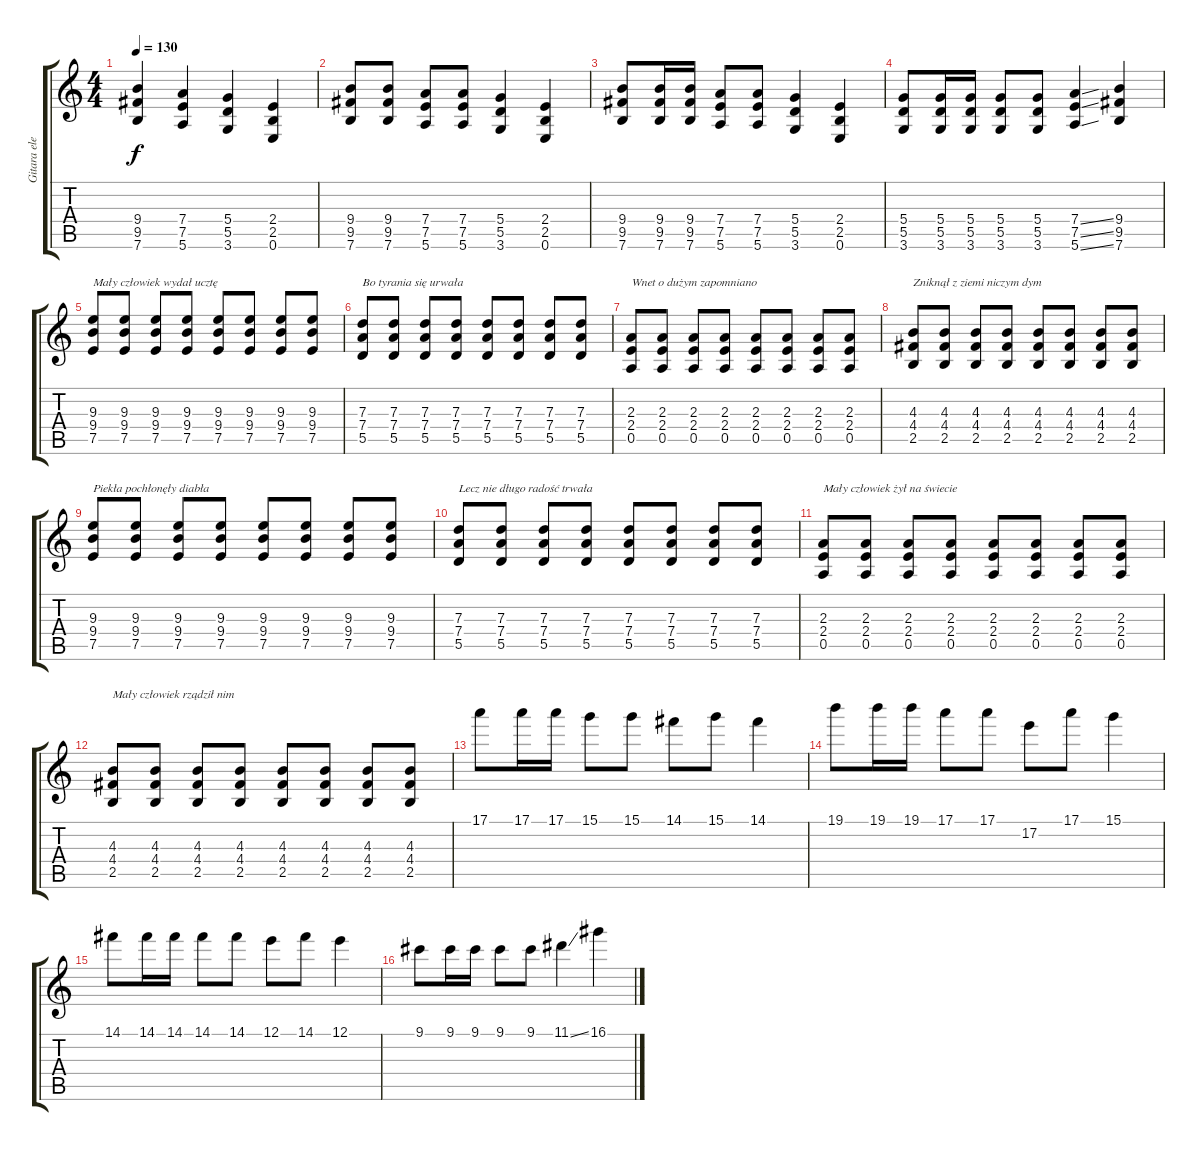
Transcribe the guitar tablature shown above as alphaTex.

\track ("Gitara elektryczna" "Gitara ele") {instrument distortionguitar}
\staff {score tabs}
\tuning (E4 B3 G3 D3 A2 E2) {hide}
\ts (4 4)
\tempo 130
\clef g2
\ks c
(9.4 9.5 7.6).4{dy f} (7.4 7.5 5.6).4 (5.4 5.5 3.6).4 (2.4 2.5 0.6).4 |
(9.4 9.5 7.6).8 (9.4 9.5 7.6).8 (7.4 7.5 5.6).8 (7.4 7.5 5.6).8 (5.4 5.5 3.6).4 (2.4 2.5 0.6).4 |
(9.4 9.5 7.6).8 (9.4 9.5 7.6).16 (9.4 9.5 7.6).16 (7.4 7.5 5.6).8 (7.4 7.5 5.6).8 (5.4 5.5 3.6).4 (2.4 2.5 0.6).4 |
(5.4 5.5 3.6).8 (5.4 5.5 3.6).16 (5.4 5.5 3.6).16 (5.4 5.5 3.6).8 (5.4 5.5 3.6).8 (7.4{ss} 7.5{ss} 5.6{ss}).4 (9.4 9.5 7.6).4 |
(9.3 9.4 7.5).8{txt "Mały człowiek wydał ucztę"} (9.3 9.4 7.5).8 (9.3 9.4 7.5).8 (9.3 9.4 7.5).8 (9.3 9.4 7.5).8 (9.3 9.4 7.5).8 (9.3 9.4 7.5).8 (9.3 9.4 7.5).8 |
(7.3 7.4 5.5).8{txt "Bo tyrania się urwała"} (7.3 7.4 5.5).8 (7.3 7.4 5.5).8 (7.3 7.4 5.5).8 (7.3 7.4 5.5).8 (7.3 7.4 5.5).8 (7.3 7.4 5.5).8 (7.3 7.4 5.5).8 |
(2.3 2.4 0.5).8{txt "Wnet o dużym zapomniano"} (2.3 2.4 0.5).8 (2.3 2.4 0.5).8 (2.3 2.4 0.5).8 (2.3 2.4 0.5).8 (2.3 2.4 0.5).8 (2.3 2.4 0.5).8 (2.3 2.4 0.5).8 |
(4.3 4.4 2.5).8{txt "Zniknął z ziemi niczym dym"} (4.3 4.4 2.5).8 (4.3 4.4 2.5).8 (4.3 4.4 2.5).8 (4.3 4.4 2.5).8 (4.3 4.4 2.5).8 (4.3 4.4 2.5).8 (4.3 4.4 2.5).8 |
(9.3 9.4 7.5).8{txt "Piekła pochłonęły diabła"} (9.3 9.4 7.5).8 (9.3 9.4 7.5).8 (9.3 9.4 7.5).8 (9.3 9.4 7.5).8 (9.3 9.4 7.5).8 (9.3 9.4 7.5).8 (9.3 9.4 7.5).8 |
(7.3 7.4 5.5).8{txt "Lecz nie długo radość trwała"} (7.3 7.4 5.5).8 (7.3 7.4 5.5).8 (7.3 7.4 5.5).8 (7.3 7.4 5.5).8 (7.3 7.4 5.5).8 (7.3 7.4 5.5).8 (7.3 7.4 5.5).8 |
(2.3 2.4 0.5).8{txt "Mały człowiek żył na świecie"} (2.3 2.4 0.5).8 (2.3 2.4 0.5).8 (2.3 2.4 0.5).8 (2.3 2.4 0.5).8 (2.3 2.4 0.5).8 (2.3 2.4 0.5).8 (2.3 2.4 0.5).8 |
(4.3 4.4 2.5).8{txt "Mały człowiek rządził nim"} (4.3 4.4 2.5).8 (4.3 4.4 2.5).8 (4.3 4.4 2.5).8 (4.3 4.4 2.5).8 (4.3 4.4 2.5).8 (4.3 4.4 2.5).8 (4.3 4.4 2.5).8 |
17.1.8 17.1.16 17.1.16 15.1.8 15.1.8 14.1.8 15.1.8 14.1.4 |
19.1.8 19.1.16 19.1.16 17.1.8 17.1.8 17.2.8 17.1.8 15.1.4 |
14.1.8 14.1.16 14.1.16 14.1.8 14.1.8 12.1.8 14.1.8 12.1.4 |
9.1.8 9.1.16 9.1.16 9.1.8 9.1.8 11.1{ss}.4 16.1.4
